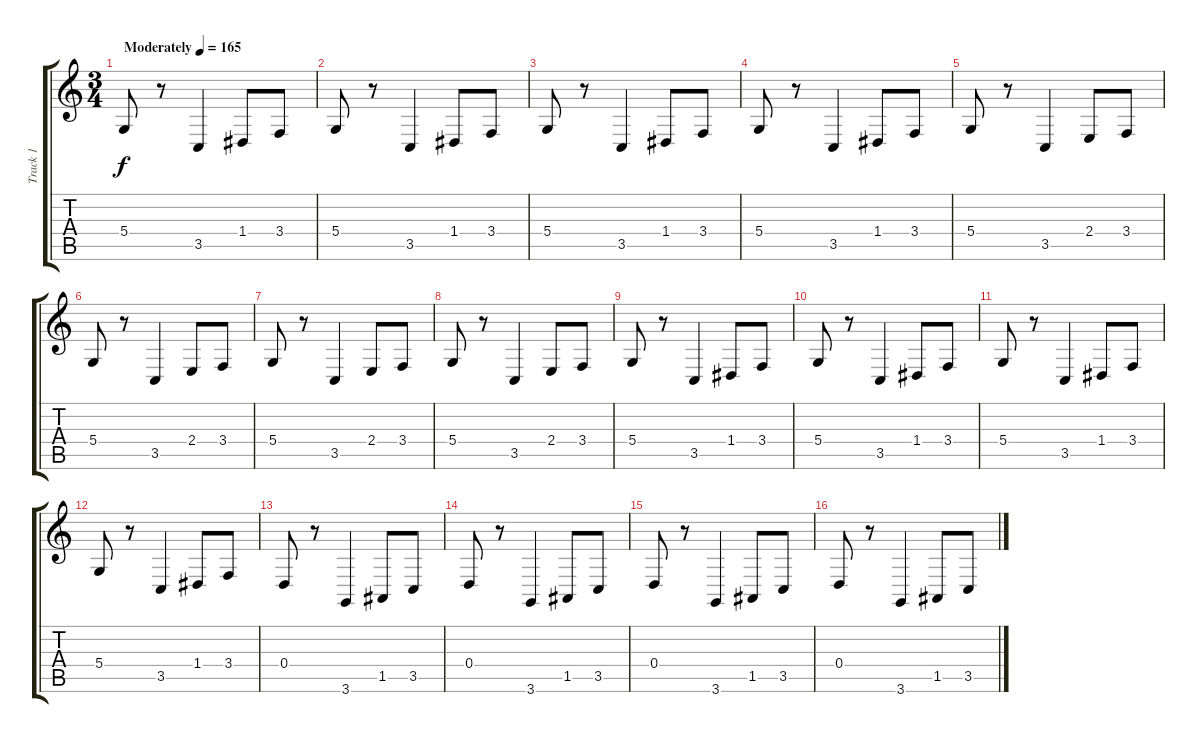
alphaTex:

\track ("Track 1" "Track 1") {instrument violin}
\staff {score tabs}
\tuning (E4 B3 G3 D3 A2 E2) {hide}
\ts (3 4)
\tempo (165 "Moderately")
\clef g2
\ks c
5.4.8{dy f instrument violin} r.8 3.5.4 1.4.8 3.4.8 |
5.4.8 r.8 3.5.4 1.4.8 3.4.8 |
5.4.8 r.8 3.5.4 1.4.8 3.4.8 |
5.4.8 r.8 3.5.4 1.4.8 3.4.8 |
5.4.8 r.8 3.5.4 2.4.8 3.4.8 |
5.4.8 r.8 3.5.4 2.4.8 3.4.8 |
5.4.8 r.8 3.5.4 2.4.8 3.4.8 |
5.4.8 r.8 3.5.4 2.4.8 3.4.8 |
5.4.8 r.8 3.5.4 1.4.8 3.4.8 |
5.4.8 r.8 3.5.4 1.4.8 3.4.8 |
5.4.8 r.8 3.5.4 1.4.8 3.4.8 |
5.4.8 r.8 3.5.4 1.4.8 3.4.8 |
0.4.8 r.8 3.6.4 1.5.8 3.5.8 |
0.4.8 r.8 3.6.4 1.5.8 3.5.8 |
0.4.8 r.8 3.6.4 1.5.8 3.5.8 |
0.4.8 r.8 3.6.4 1.5.8 3.5.8
